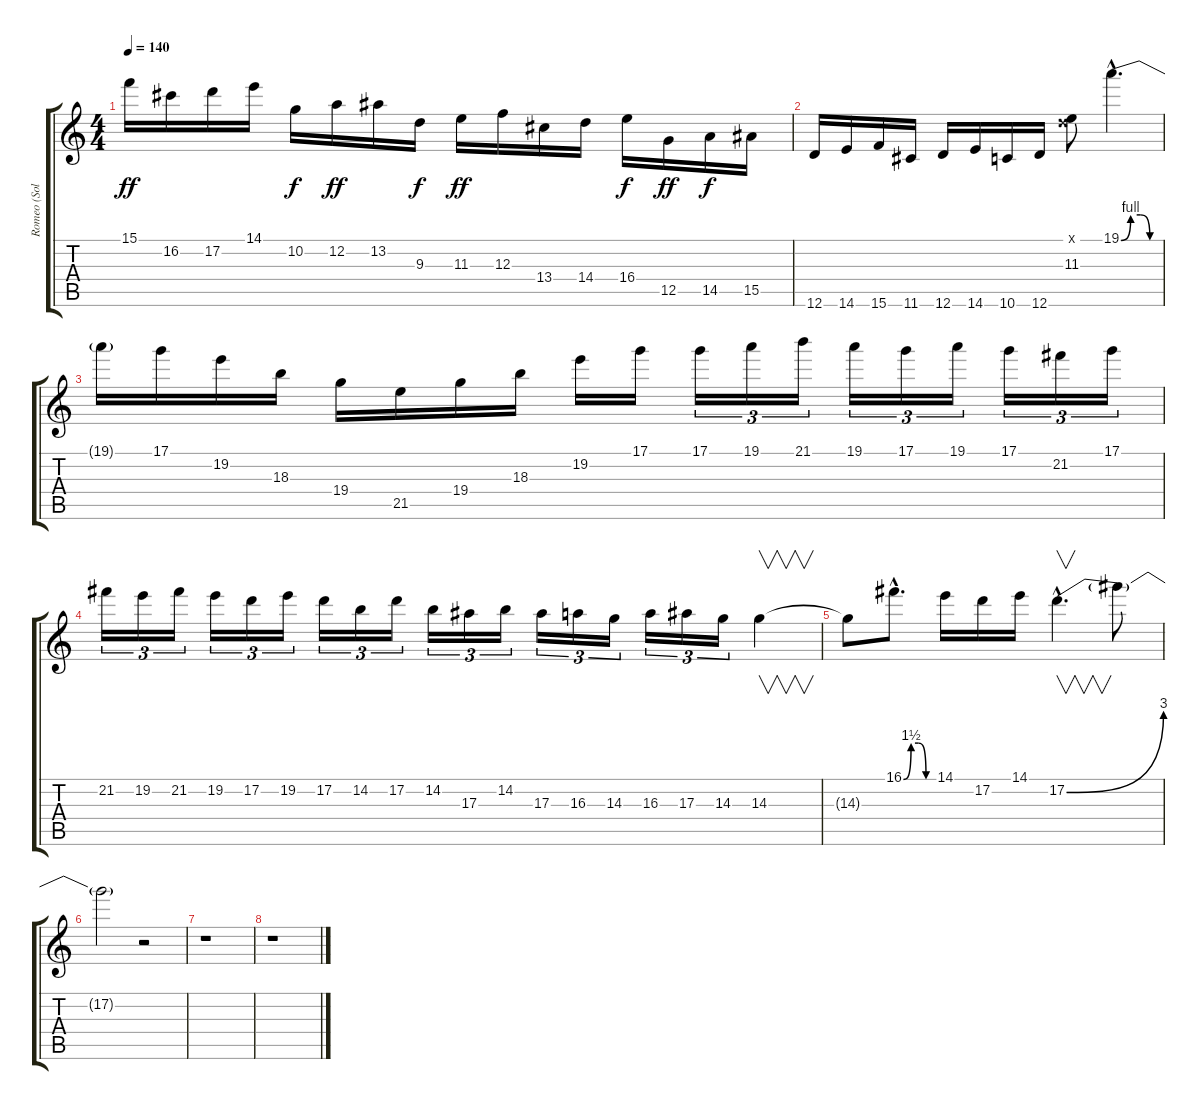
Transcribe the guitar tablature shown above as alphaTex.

\track ("Romeo (Solos)" "Romeo (Sol") {instrument distortionguitar}
\staff {score tabs}
\tuning (D4 A3 F3 C3 G2 D2) {hide}
\ts (4 4)
\tempo 140
\clef g2
\ks c
15.1.16{dy ff} 16.2.16 17.2.16 14.1.16 10.2.16{dy f} 12.2.16{dy ff} 13.2.16 9.3.16{dy f} 11.3.16{dy ff} 12.3.16 13.4.16 14.4.16 16.4.16{dy f} 12.5.16{dy ff} 14.5.16{dy f} 15.5.16 |
12.6.16 14.6.16 15.6.16 11.6.16 12.6.16 14.6.16 10.6.16 12.6.16 (0.1{x} 11.3).8 19.1{be (custom 0 0 15 4 30 4 45 0 60 0) hac}.4{d} |
19.1{t}.16 17.1.16 19.2.16 18.3.16 19.4.16 21.5.16 19.4.16 18.3.16 19.2.16 17.1.16 17.1.16{tu (3 2)} 19.1.16{tu (3 2)} 21.1.16{tu (3 2)} 19.1.16{tu (3 2)} 17.1.16{tu (3 2)} 19.1.16{tu (3 2)} 17.1.16{tu (3 2)} 21.2.16{tu (3 2)} 17.1.16{tu (3 2)} |
21.2.16{tu (3 2)} 19.2.16{tu (3 2)} 21.2.16{tu (3 2)} 19.2.16{tu (3 2)} 17.2.16{tu (3 2)} 19.2.16{tu (3 2)} 17.2.16{tu (3 2)} 14.2.16{tu (3 2)} 17.2.16{tu (3 2)} 14.2.16{tu (3 2)} 17.3.16{tu (3 2)} 14.2.16{tu (3 2)} 17.3.16{tu (3 2)} 16.3.16{tu (3 2)} 14.3.16{tu (3 2)} 16.3.16{tu (3 2)} 17.3.16{tu (3 2)} 14.3.16{tu (3 2)} 14.3.4{v} |
14.3{t}.8 16.1{be (custom 0 0 15 6 30 6 45 0 60 0) hac}.8{d} 14.1.16 17.2.16 14.1.16 17.2{be (bend 0 0 60 12) hac}.4{v d} 17.2{t}.8 |
17.2{t}.2 r.2 |
r.1 |
r.1
